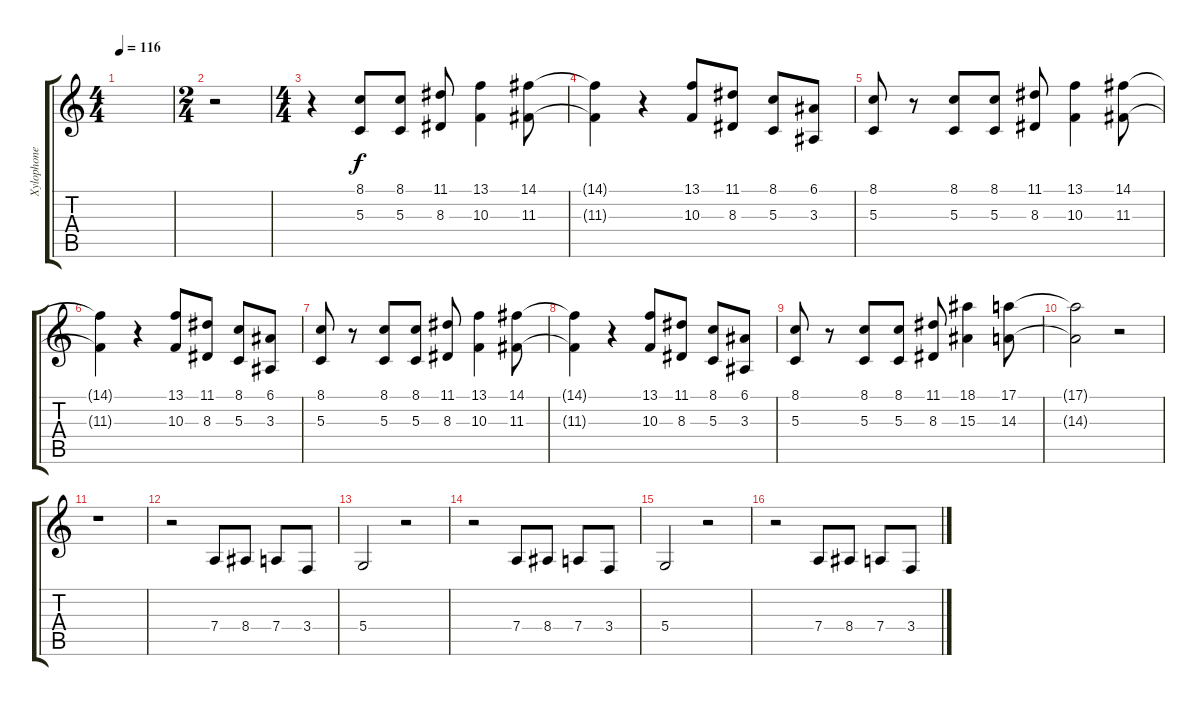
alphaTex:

\track ("Xylophone" "Xylophone") {instrument marimba}
\staff {score tabs}
\tuning (E4 B3 G3 D3 A2 E2) {hide}
\ts (4 4)
\tempo 116
\clef g2
\ks c
|
\ts (2 4)
r.2 |
\ts (4 4)
r.4 (8.1 5.3).8 (8.1 5.3).8 (11.1 8.3).8 (13.1 10.3).4 (14.1 11.3).8 |
(14.1{t} 11.3{t}).4 r.4 (13.1 10.3).8 (11.1 8.3).8 (8.1 5.3).8 (6.1 3.3).8 |
(8.1 5.3).8 r.8 (8.1 5.3).8 (8.1 5.3).8 (11.1 8.3).8 (13.1 10.3).4 (14.1 11.3).8 |
(14.1{t} 11.3{t}).4 r.4 (13.1 10.3).8 (11.1 8.3).8 (8.1 5.3).8 (6.1 3.3).8 |
(8.1 5.3).8 r.8 (8.1 5.3).8 (8.1 5.3).8 (11.1 8.3).8 (13.1 10.3).4 (14.1 11.3).8 |
(14.1{t} 11.3{t}).4 r.4 (13.1 10.3).8 (11.1 8.3).8 (8.1 5.3).8 (6.1 3.3).8 |
(8.1 5.3).8 r.8 (8.1 5.3).8 (8.1 5.3).8 (11.1 8.3).8 (18.1 15.3).4 (17.1 14.3).8 |
(17.1{t} 14.3{t}).2 r.2 |
r.1 |
r.2 7.4.8 8.4.8 7.4.8 3.4.8 |
5.4.2 r.2 |
r.2 7.4.8 8.4.8 7.4.8 3.4.8 |
5.4.2 r.2 |
r.2 7.4.8 8.4.8 7.4.8 3.4.8
